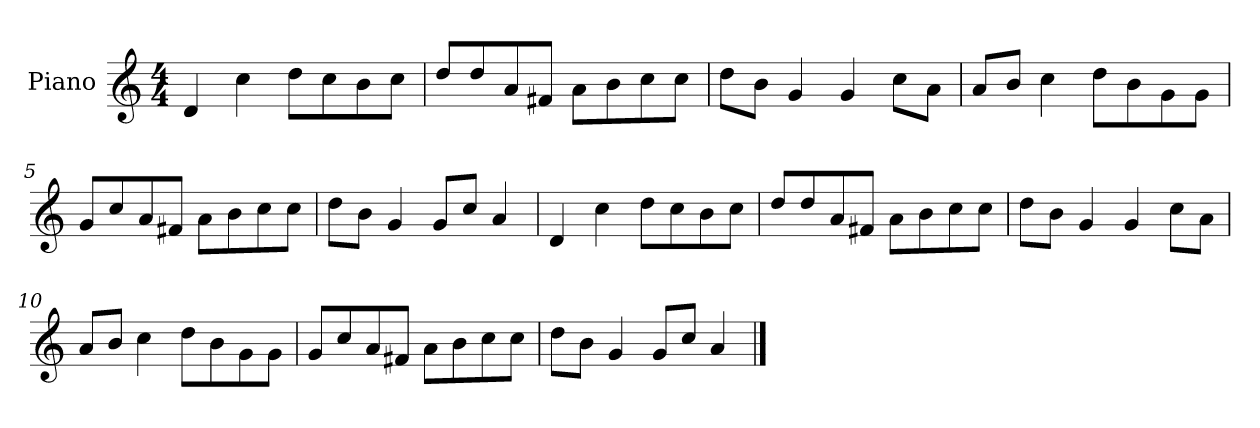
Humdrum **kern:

**kern
*part1
*staff1
*I"Piano
*I'P-no
*clefG2
*k[]
*M4/4
*MM90
=1
4d/
4cc\
8dd\L
8cc\
8b\
8cc\J
=2
8dd/L
8dd/
8a/
8f#X/J
8a\L
8b\
8cc\
8cc\J
=3
8dd\L
8b\J
4g/
4g/
8cc\L
8a\J
=4
8a/L
8b/J
4cc\
8dd\L
8b\
8g\
8g\J
=5
8g/L
8cc/
8a/
8f#X/J
8a\L
8b\
8cc\
8cc\J
!!LO:LB:g=z
=6
8dd\L
8b\J
4g/
8g/L
8cc/J
4a/
=7
4d/
4cc\
8dd\L
8cc\
8b\
8cc\J
=8
8dd/L
8dd/
8a/
8f#X/J
8a\L
8b\
8cc\
8cc\J
=9
8dd\L
8b\J
4g/
4g/
8cc\L
8a\J
=10
8a/L
8b/J
4cc\
8dd\L
8b\
8g\
8g\J
=11
8g/L
8cc/
8a/
8f#X/J
8a\L
8b\
8cc\
8cc\J
!!LO:LB:g=z
=12
8dd\L
8b\J
4g/
8g/L
8cc/J
4a/
==
*-
